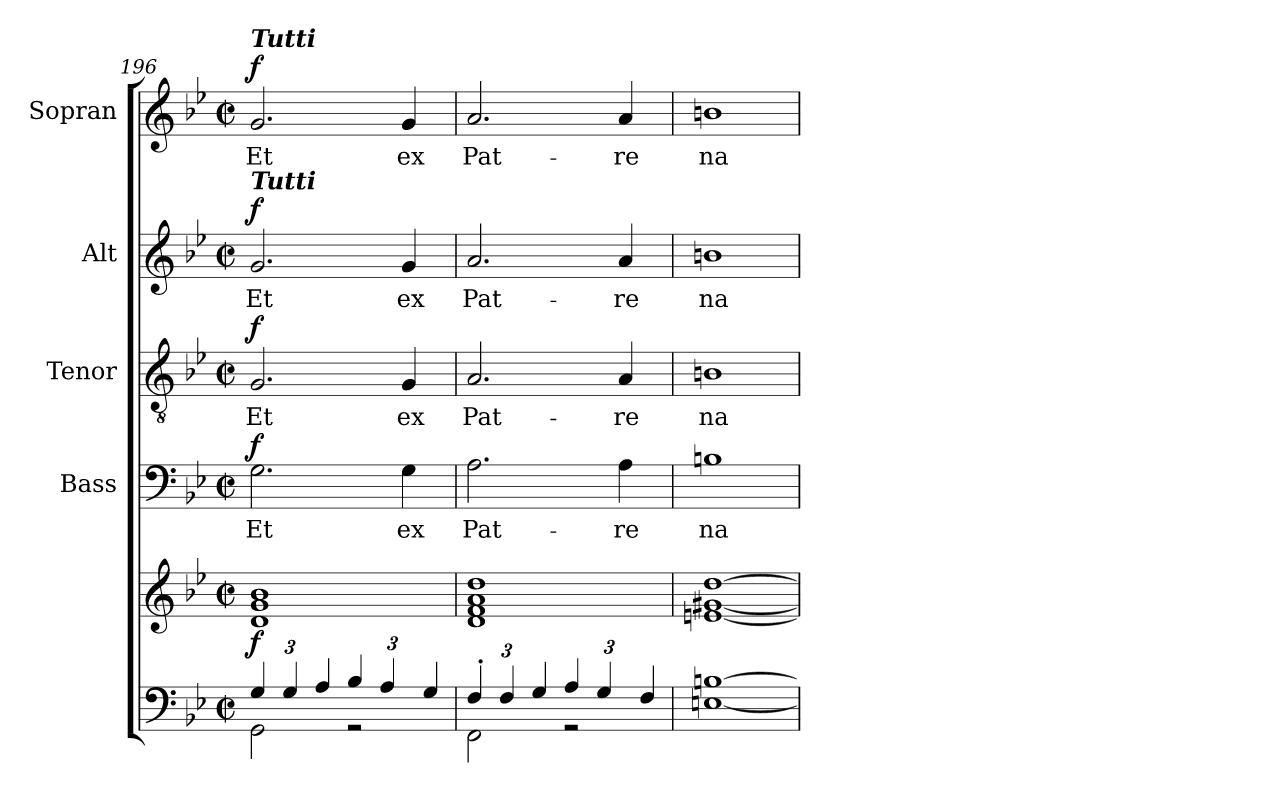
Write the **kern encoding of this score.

**kern	**kern	**dynam	**kern	**text	**dynam	**kern	**text	**dynam	**kern	**text	**dynam	**kern	**text	**dynam
*part5	*part5	*part5	*part4	*part4	*part4	*part3	*part3	*part3	*part2	*part2	*part2	*part1	*part1	*part1
*staff6	*staff5	*staff5/6	*staff4	*staff4	*staff4	*staff3	*staff3	*staff3	*staff2	*staff2	*staff2	*staff1	*staff1	*staff1
*	*	*	*I"Bass	*	*	*I"Tenor	*	*	*I"Alt	*	*	*I"Sopran	*	*
*	*	*	*I'B.	*	*	*I'T.	*	*	*I'A.	*	*	*I'S.	*	*
!!LO:PB:g=z
*clefF4	*clefG2	*	*clefF4	*	*	*clefGv2	*	*	*clefG2	*	*	*clefG2	*	*
*k[b-e-]	*k[b-e-]	*	*k[b-e-]	*	*	*k[b-e-]	*	*	*k[b-e-]	*	*	*k[b-e-]	*	*
*B-:	*B-:	*	*B-:	*	*	*B-:	*	*	*B-:	*	*	*B-:	*	*
*M2/2	*M2/2	*	*M2/2	*	*	*M2/2	*	*	*M2/2	*	*	*M2/2	*	*
*met(c|)	*met(c|)	*	*met(c|)	*	*	*met(c|)	*	*	*met(c|)	*	*	*met(c|)	*	*
*Xbrackettup	*	*	*	*	*	*	*	*	*	*	*	*	*	*
=196	=196	=196	=196	=196	=196	=196	=196	=196	=196	=196	=196	=196	=196	=196
*^	*	*	*	*	*	*	*	*	*	*	*	*	*	*
!	!	!	!	!	!	!	!	!	!	!	!	!	!LO:TX:a:Bi:t=Tutti	!	!
!	!	!	!	!	!	!	!	!	!	!LO:TX:a:Bi:t=Tutti	!	!	!	!	!
!	!	!	!LO:DY:b	!	!LO:LY:b	!LO:DY:a	!	!LO:LY:b	!LO:DY:a	!	!LO:LY:b	!LO:DY:a	!	!LO:LY:b	!LO:DY:a
6G/	2GG\	1d 1g 1b-	f	2.G\	Et	f	2.G/	Et	f	2.g/	Et	f	2.g/	Et	f
6G/	.	.	.	.	.	.	.	.	.	.	.	.	.	.	.
6A/	.	.	.	.	.	.	.	.	.	.	.	.	.	.	.
6B-/	2rGG	.	.	.	.	.	.	.	.	.	.	.	.	.	.
6A/	.	.	.	.	.	.	.	.	.	.	.	.	.	.	.
!	!	!	!	!	!LO:LY:b	!	!	!LO:LY:b	!	!	!LO:LY:b	!	!	!LO:LY:b	!
.	.	.	.	4G\	ex	.	4G/	ex	.	4g/	ex	.	4g/	ex	.
6G/	.	.	.	.	.	.	.	.	.	.	.	.	.	.	.
=197	=197	=197	=197	=197	=197	=197	=197	=197	=197	=197	=197	=197	=197	=197	=197
!	!	!	!	!	!LO:LY:b	!	!	!LO:LY:b	!	!	!LO:LY:b	!	!	!LO:LY:b	!
6F'>/	2FF\	1d 1f 1a 1dd	.	2.A\	Pat-	.	2.A/	Pat-	.	2.a/	Pat-	.	2.a/	Pat-	.
6F/	.	.	.	.	.	.	.	.	.	.	.	.	.	.	.
6G/	.	.	.	.	.	.	.	.	.	.	.	.	.	.	.
6A/	2rGG	.	.	.	.	.	.	.	.	.	.	.	.	.	.
6G/	.	.	.	.	.	.	.	.	.	.	.	.	.	.	.
!	!	!	!	!	!LO:LY:b	!	!	!LO:LY:b	!	!	!LO:LY:b	!	!	!LO:LY:b	!
.	.	.	.	4A\	-re	.	4A/	-re	.	4a/	-re	.	4a/	-re	.
6F/	.	.	.	.	.	.	.	.	.	.	.	.	.	.	.
=198	=198	=198	=198	=198	=198	=198	=198	=198	=198	=198	=198	=198	=198	=198	=198
!	!	!	!	!	!LO:LY:b	!	!	!LO:LY:b	!	!	!LO:LY:b	!	!	!LO:LY:b	!
[>1Bn	[<1En	[1en [1g#X [1dd	.	1Bn	na-	.	1Bn	na-	.	1bn	na-	.	1bn	na-	.
*v	*v	*	*	*	*	*	*	*	*	*	*	*	*	*	*
=	=	=	=	=	=	=	=	=	=	=	=	=	=	=
*-	*-	*-	*-	*-	*-	*-	*-	*-	*-	*-	*-	*-	*-	*-
